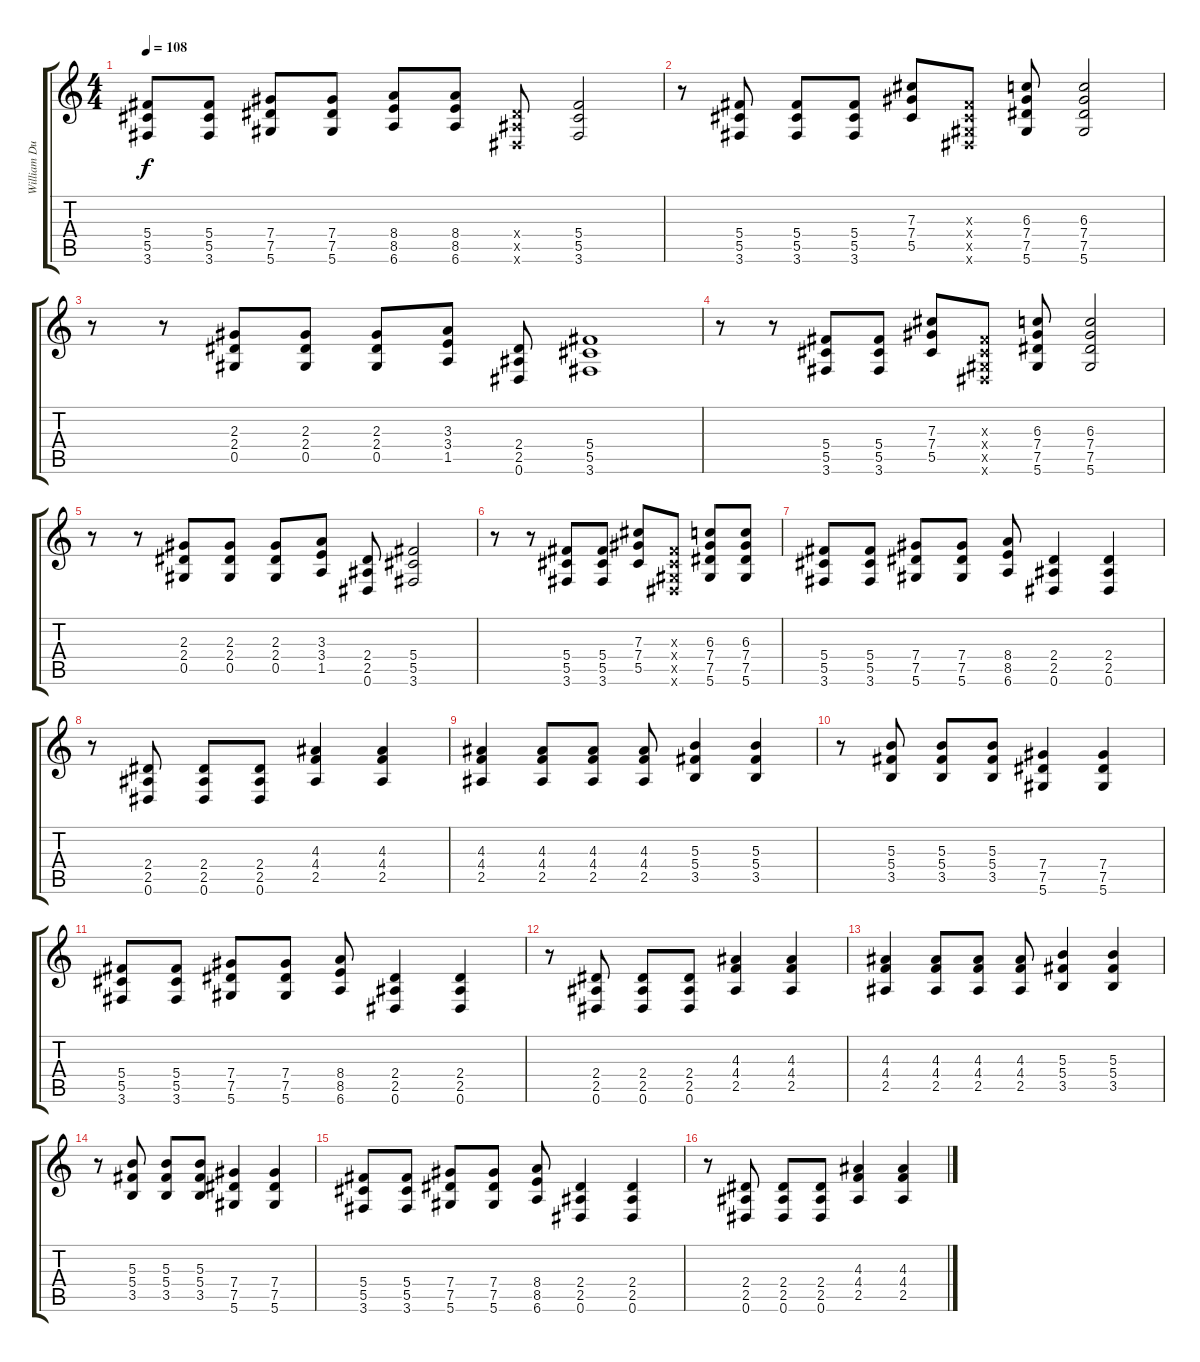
\track ("William DuVall" "William Du") {instrument distortionguitar}
\staff {score tabs}
\tuning (Eb4 Bb3 Gb3 Db3 Ab2 Eb2) {hide}
\ts (4 4)
\tempo 108
\clef g2
\ks c
(5.4 5.5 3.6).8{dy f} (5.4 5.5 3.6).8 (7.4 7.5 5.6).8 (7.4 7.5 5.6).8 (8.4 8.5 6.6).8 (8.4 8.5 6.6).8 (2.4{x} 2.5{x} 0.6{x}).8 (5.4 5.5 3.6).2 |
r.8 (5.4 5.5 3.6).8 (5.4 5.5 3.6).8 (5.4 5.5 3.6).8 (7.3 7.4 5.5).8 (0.3{x} 0.4{x} 0.5{x} 0.6{x}).8 (6.3 7.4 7.5 5.6).8 (6.3 7.4 7.5 5.6).2 |
r.8 r.8 (2.3 2.4 0.5).8 (2.3 2.4 0.5).8 (2.3 2.4 0.5).8 (3.3 3.4 1.5).8 (2.4 2.5 0.6).8 (5.4 5.5 3.6).1 |
r.8 r.8 (5.4 5.5 3.6).8 (5.4 5.5 3.6).8 (7.3 7.4 5.5).8 (0.3{x} 0.4{x} 0.5{x} 0.6{x}).8 (6.3 7.4 7.5 5.6).8 (6.3 7.4 7.5 5.6).2 |
r.8 r.8 (2.3 2.4 0.5).8 (2.3 2.4 0.5).8 (2.3 2.4 0.5).8 (3.3 3.4 1.5).8 (2.4 2.5 0.6).8 (5.4 5.5 3.6).2 |
r.8 r.8 (5.4 5.5 3.6).8 (5.4 5.5 3.6).8 (7.3 7.4 5.5).8 (0.3{x} 0.4{x} 0.5{x} 0.6{x}).8 (6.3 7.4 7.5 5.6).8 (6.3 7.4 7.5 5.6).8 |
(5.4 5.5 3.6).8 (5.4 5.5 3.6).8 (7.4 7.5 5.6).8 (7.4 7.5 5.6).8 (8.4 8.5 6.6).8 (2.4 2.5 0.6).4 (2.4 2.5 0.6).4 |
r.8 (2.4 2.5 0.6).8 (2.4 2.5 0.6).8 (2.4 2.5 0.6).8 (4.3 4.4 2.5).4 (4.3 4.4 2.5).4 |
(4.3 4.4 2.5).4 (4.3 4.4 2.5).8 (4.3 4.4 2.5).8 (4.3 4.4 2.5).8 (5.3 5.4 3.5).4 (5.3 5.4 3.5).4 |
r.8 (5.3 5.4 3.5).8 (5.3 5.4 3.5).8 (5.3 5.4 3.5).8 (7.4 7.5 5.6).4 (7.4 7.5 5.6).4 |
(5.4 5.5 3.6).8 (5.4 5.5 3.6).8 (7.4 7.5 5.6).8 (7.4 7.5 5.6).8 (8.4 8.5 6.6).8 (2.4 2.5 0.6).4 (2.4 2.5 0.6).4 |
r.8 (2.4 2.5 0.6).8 (2.4 2.5 0.6).8 (2.4 2.5 0.6).8 (4.3 4.4 2.5).4 (4.3 4.4 2.5).4 |
(4.3 4.4 2.5).4 (4.3 4.4 2.5).8 (4.3 4.4 2.5).8 (4.3 4.4 2.5).8 (5.3 5.4 3.5).4 (5.3 5.4 3.5).4 |
r.8 (5.3 5.4 3.5).8 (5.3 5.4 3.5).8 (5.3 5.4 3.5).8 (7.4 7.5 5.6).4 (7.4 7.5 5.6).4 |
(5.4 5.5 3.6).8 (5.4 5.5 3.6).8 (7.4 7.5 5.6).8 (7.4 7.5 5.6).8 (8.4 8.5 6.6).8 (2.4 2.5 0.6).4 (2.4 2.5 0.6).4 |
r.8 (2.4 2.5 0.6).8 (2.4 2.5 0.6).8 (2.4 2.5 0.6).8 (4.3 4.4 2.5).4 (4.3 4.4 2.5).4
